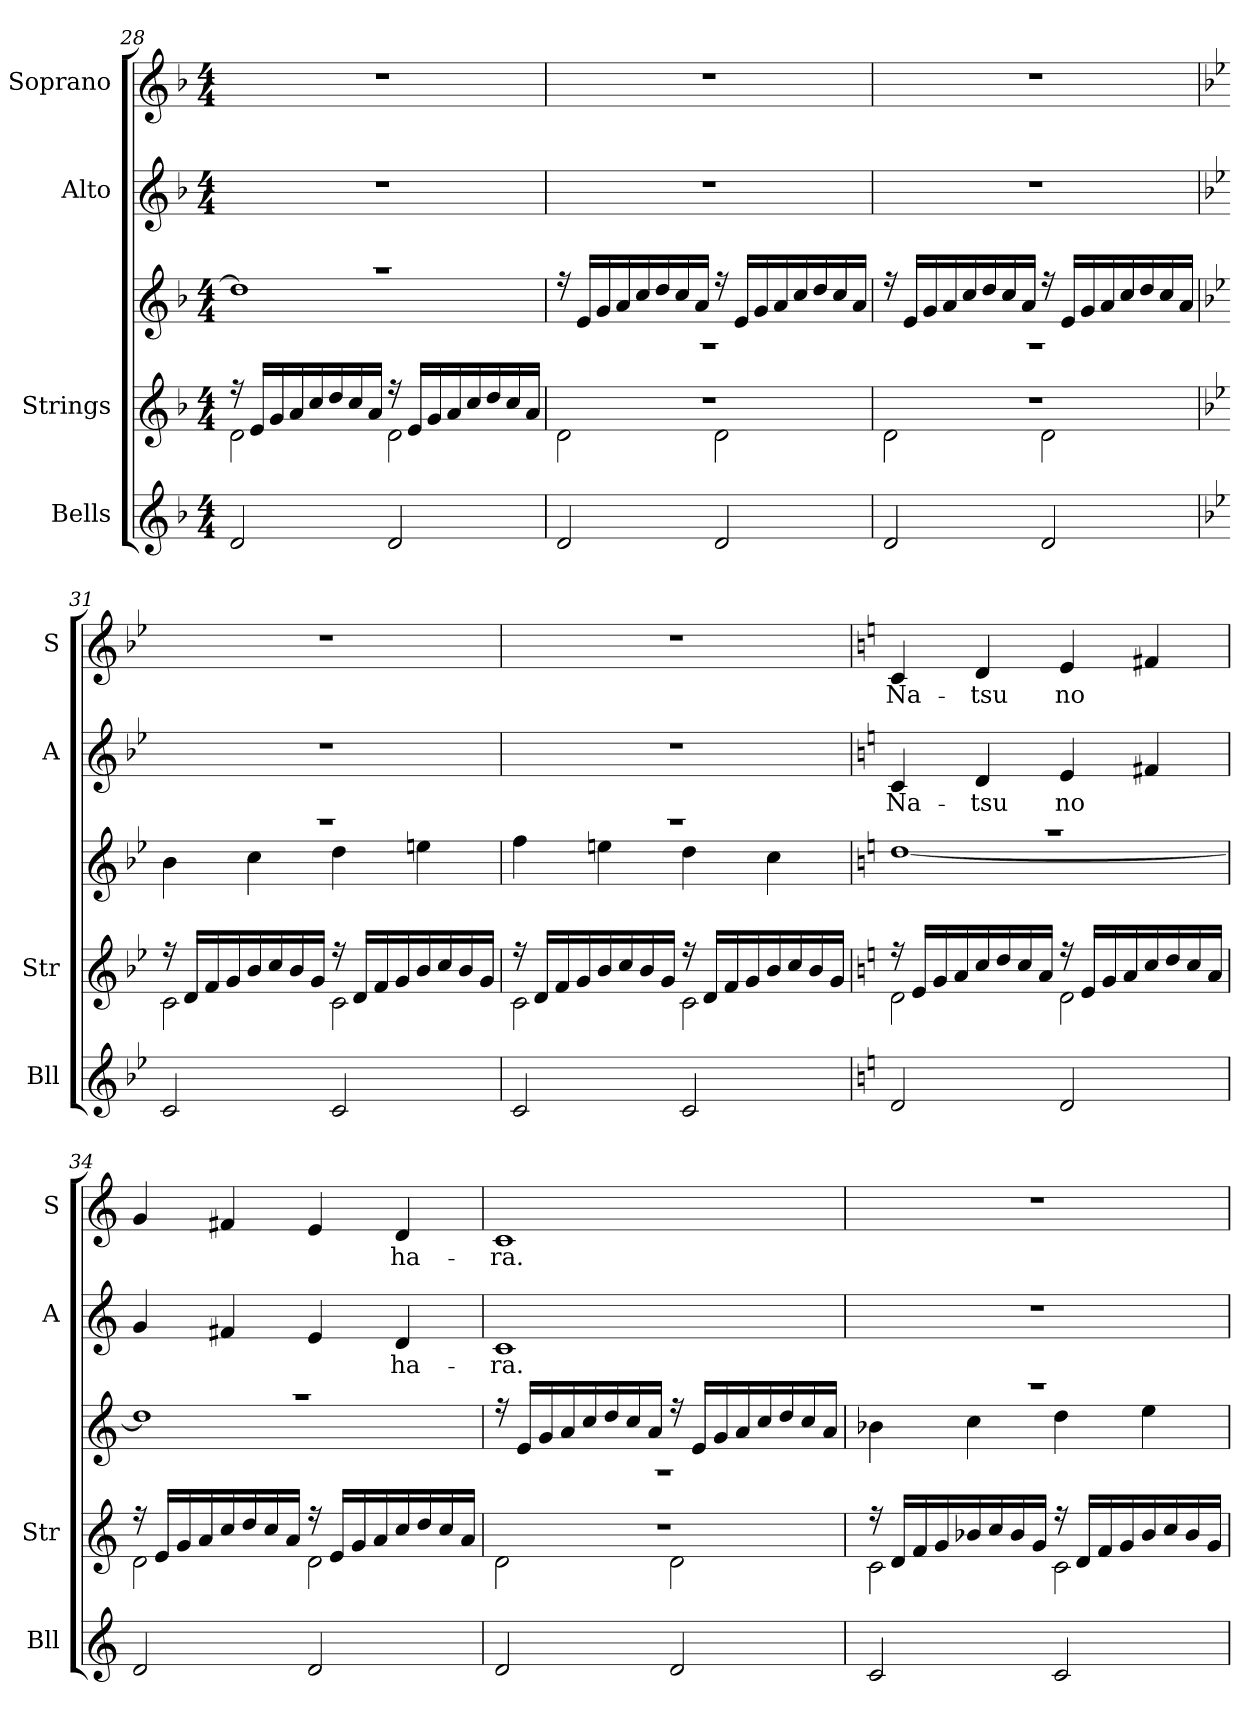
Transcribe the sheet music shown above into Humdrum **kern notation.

**kern	**kern	**kern	**kern	**text	**kern	**text
*part4	*part3	*part3	*part2	*part2	*part1	*part1
*staff5	*staff4	*staff3	*staff2	*staff2	*staff1	*staff1
*I"Bells	*I"Strings	*	*I"Alto	*	*I"Soprano	*
*I'Bll	*I'Str	*	*I'A	*	*I'S	*
!!LO:PB:g=z
*clefG2	*clefG2	*clefG2	*clefG2	*	*clefG2	*
*k[b-]	*k[b-]	*k[b-]	*k[b-]	*	*k[b-]	*
*F:	*F:	*F:	*F:	*	*F:	*
*M4/4	*M4/4	*M4/4	*M4/4	*	*M4/4	*
=28	=28	=28	=28	=28	=28	=28
*	*^	*^	*	*	*	*
2d/	16r	2d\	1r	1dd]	1r	.	1r	.
.	16e/LL	.	.	.	.	.	.	.
.	16g/	.	.	.	.	.	.	.
.	16a/	.	.	.	.	.	.	.
.	16cc/	.	.	.	.	.	.	.
.	16dd/	.	.	.	.	.	.	.
.	16cc/	.	.	.	.	.	.	.
.	16a/JJ	.	.	.	.	.	.	.
2d/	16r	2d\	.	.	.	.	.	.
.	16e/LL	.	.	.	.	.	.	.
.	16g/	.	.	.	.	.	.	.
.	16a/	.	.	.	.	.	.	.
.	16cc/	.	.	.	.	.	.	.
.	16dd/	.	.	.	.	.	.	.
.	16cc/	.	.	.	.	.	.	.
.	16a/JJ	.	.	.	.	.	.	.
=29	=29	=29	=29	=29	=29	=29	=29	=29
2d/	1r	2d\	16r	1r	1r	.	1r	.
.	.	.	16e/LL	.	.	.	.	.
.	.	.	16g/	.	.	.	.	.
.	.	.	16a/	.	.	.	.	.
.	.	.	16cc/	.	.	.	.	.
.	.	.	16dd/	.	.	.	.	.
.	.	.	16cc/	.	.	.	.	.
.	.	.	16a/JJ	.	.	.	.	.
2d/	.	2d\	16r	.	.	.	.	.
.	.	.	16e/LL	.	.	.	.	.
.	.	.	16g/	.	.	.	.	.
.	.	.	16a/	.	.	.	.	.
.	.	.	16cc/	.	.	.	.	.
.	.	.	16dd/	.	.	.	.	.
.	.	.	16cc/	.	.	.	.	.
.	.	.	16a/JJ	.	.	.	.	.
!!LO:LB:g=z
=30	=30	=30	=30	=30	=30	=30	=30	=30
2d/	1r	2d\	16r	1r	1r	.	1r	.
.	.	.	16e/LL	.	.	.	.	.
.	.	.	16g/	.	.	.	.	.
.	.	.	16a/	.	.	.	.	.
.	.	.	16cc/	.	.	.	.	.
.	.	.	16dd/	.	.	.	.	.
.	.	.	16cc/	.	.	.	.	.
.	.	.	16a/JJ	.	.	.	.	.
2d/	.	2d\	16r	.	.	.	.	.
.	.	.	16e/LL	.	.	.	.	.
.	.	.	16g/	.	.	.	.	.
.	.	.	16a/	.	.	.	.	.
.	.	.	16cc/	.	.	.	.	.
.	.	.	16dd/	.	.	.	.	.
.	.	.	16cc/	.	.	.	.	.
.	.	.	16a/JJ	.	.	.	.	.
=31	=31	=31	=31	=31	=31	=31	=31	=31
*k[b-e-]	*k[b-e-]	*	*k[b-e-]	*	*k[b-e-]	*	*k[b-e-]	*
*B-:	*B-:	*	*B-:	*	*B-:	*	*B-:	*
2c/	16r	2c\	1r	4b-\	1r	.	1r	.
.	16d/LL	.	.	.	.	.	.	.
.	16f/	.	.	.	.	.	.	.
.	16g/	.	.	.	.	.	.	.
.	16b-/	.	.	4cc\	.	.	.	.
.	16cc/	.	.	.	.	.	.	.
.	16b-/	.	.	.	.	.	.	.
.	16g/JJ	.	.	.	.	.	.	.
2c/	16r	2c\	.	4dd\	.	.	.	.
.	16d/LL	.	.	.	.	.	.	.
.	16f/	.	.	.	.	.	.	.
.	16g/	.	.	.	.	.	.	.
.	16b-/	.	.	4een\	.	.	.	.
.	16cc/	.	.	.	.	.	.	.
.	16b-/	.	.	.	.	.	.	.
.	16g/JJ	.	.	.	.	.	.	.
!!LO:LB:g=z
=32	=32	=32	=32	=32	=32	=32	=32	=32
2c/	16r	2c\	1r	4ff\	1r	.	1r	.
.	16d/LL	.	.	.	.	.	.	.
.	16f/	.	.	.	.	.	.	.
.	16g/	.	.	.	.	.	.	.
.	16b-/	.	.	4een\	.	.	.	.
.	16cc/	.	.	.	.	.	.	.
.	16b-/	.	.	.	.	.	.	.
.	16g/JJ	.	.	.	.	.	.	.
2c/	16r	2c\	.	4dd\	.	.	.	.
.	16d/LL	.	.	.	.	.	.	.
.	16f/	.	.	.	.	.	.	.
.	16g/	.	.	.	.	.	.	.
.	16b-/	.	.	4cc\	.	.	.	.
.	16cc/	.	.	.	.	.	.	.
.	16b-/	.	.	.	.	.	.	.
.	16g/JJ	.	.	.	.	.	.	.
=33	=33	=33	=33	=33	=33	=33	=33	=33
*k[]	*k[]	*	*k[]	*	*k[]	*	*k[]	*
*C:	*C:	*	*C:	*	*C:	*	*C:	*
!	!	!	!	!	!	!LO:LY:b	!	!LO:LY:b
2d/	16r	2d\	1r	[1dd	4c/	Na-	4c/	Na-
.	16e/LL	.	.	.	.	.	.	.
.	16g/	.	.	.	.	.	.	.
.	16a/	.	.	.	.	.	.	.
!	!	!	!	!	!	!LO:LY:b	!	!LO:LY:b
.	16cc/	.	.	.	4d/	-tsu	4d/	-tsu
.	16dd/	.	.	.	.	.	.	.
.	16cc/	.	.	.	.	.	.	.
.	16a/JJ	.	.	.	.	.	.	.
!	!	!	!	!	!	!LO:LY:b	!	!LO:LY:b
2d/	16r	2d\	.	.	4e/	no	4e/	no
.	16e/LL	.	.	.	.	.	.	.
.	16g/	.	.	.	.	.	.	.
.	16a/	.	.	.	.	.	.	.
.	16cc/	.	.	.	4f#X/	.	4f#X/	.
.	16dd/	.	.	.	.	.	.	.
.	16cc/	.	.	.	.	.	.	.
.	16a/JJ	.	.	.	.	.	.	.
!!LO:PB:g=z
=34	=34	=34	=34	=34	=34	=34	=34	=34
2d/	16r	2d\	1r	1dd]	4g/	.	4g/	.
.	16e/LL	.	.	.	.	.	.	.
.	16g/	.	.	.	.	.	.	.
.	16a/	.	.	.	.	.	.	.
.	16cc/	.	.	.	4f#X/	.	4f#X/	.
.	16dd/	.	.	.	.	.	.	.
.	16cc/	.	.	.	.	.	.	.
.	16a/JJ	.	.	.	.	.	.	.
2d/	16r	2d\	.	.	4e/	.	4e/	.
.	16e/LL	.	.	.	.	.	.	.
.	16g/	.	.	.	.	.	.	.
.	16a/	.	.	.	.	.	.	.
!	!	!	!	!	!	!LO:LY:b	!	!LO:LY:b
.	16cc/	.	.	.	4d/	ha-	4d/	ha-
.	16dd/	.	.	.	.	.	.	.
.	16cc/	.	.	.	.	.	.	.
.	16a/JJ	.	.	.	.	.	.	.
=35	=35	=35	=35	=35	=35	=35	=35	=35
!	!	!	!	!	!	!LO:LY:b	!	!LO:LY:b
2d/	1r	2d\	16r	1r	1c	-ra.	1c	-ra.
.	.	.	16e/LL	.	.	.	.	.
.	.	.	16g/	.	.	.	.	.
.	.	.	16a/	.	.	.	.	.
.	.	.	16cc/	.	.	.	.	.
.	.	.	16dd/	.	.	.	.	.
.	.	.	16cc/	.	.	.	.	.
.	.	.	16a/JJ	.	.	.	.	.
2d/	.	2d\	16r	.	.	.	.	.
.	.	.	16e/LL	.	.	.	.	.
.	.	.	16g/	.	.	.	.	.
.	.	.	16a/	.	.	.	.	.
.	.	.	16cc/	.	.	.	.	.
.	.	.	16dd/	.	.	.	.	.
.	.	.	16cc/	.	.	.	.	.
.	.	.	16a/JJ	.	.	.	.	.
!!LO:LB:g=z
=36	=36	=36	=36	=36	=36	=36	=36	=36
2c/	16r	2c\	1r	4b-X\	1r	.	1r	.
.	16d/LL	.	.	.	.	.	.	.
.	16f/	.	.	.	.	.	.	.
.	16g/	.	.	.	.	.	.	.
.	16b-X/	.	.	4cc\	.	.	.	.
.	16cc/	.	.	.	.	.	.	.
.	16b-/	.	.	.	.	.	.	.
.	16g/JJ	.	.	.	.	.	.	.
2c/	16r	2c\	.	4dd\	.	.	.	.
.	16d/LL	.	.	.	.	.	.	.
.	16f/	.	.	.	.	.	.	.
.	16g/	.	.	.	.	.	.	.
.	16b-/	.	.	4ee\	.	.	.	.
.	16cc/	.	.	.	.	.	.	.
.	16b-/	.	.	.	.	.	.	.
.	16g/JJ	.	.	.	.	.	.	.
*	*v	*v	*	*	*	*	*	*
*	*	*v	*v	*	*	*	*
=	=	=	=	=	=	=
*-	*-	*-	*-	*-	*-	*-
